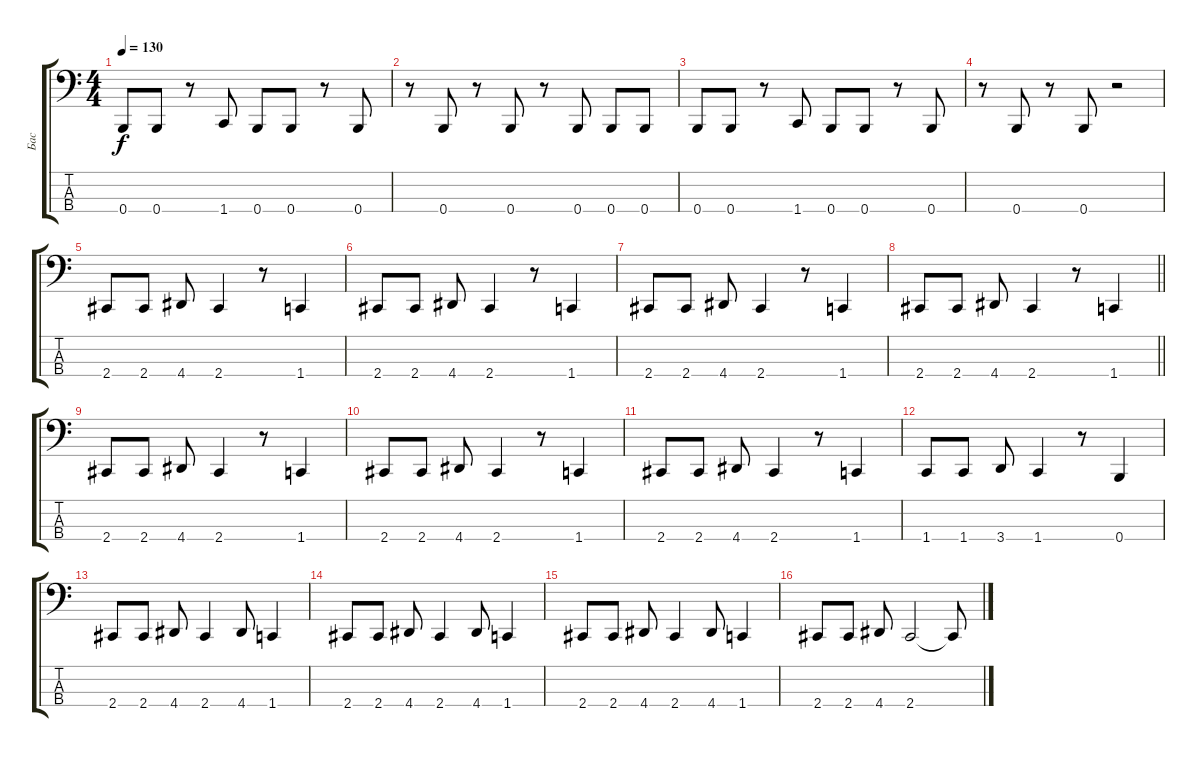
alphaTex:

\track ("Бас" "Бас") {instrument electricbasspick}
\staff {score tabs}
\tuning (E2 B1 Gb1 B0) {hide}
\ts (4 4)
\tempo 130
\clef f4
\ks c
0.4.8{dy f instrument electricbasspick} 0.4.8 r.8 1.4.8 0.4.8 0.4.8 r.8 0.4.8 |
r.8 0.4.8 r.8 0.4.8 r.8 0.4.8 0.4.8 0.4.8 |
0.4.8 0.4.8 r.8 1.4.8 0.4.8 0.4.8 r.8 0.4.8 |
r.8 0.4.8 r.8 0.4.8 r.2 |
2.4.8{instrument slapbass1} 2.4.8 4.4.8 2.4.4 r.8 1.4.4 |
2.4.8 2.4.8 4.4.8 2.4.4 r.8 1.4.4 |
2.4.8 2.4.8 4.4.8 2.4.4 r.8 1.4.4 |
\barLineRight lightlight
2.4.8 2.4.8 4.4.8 2.4.4 r.8 1.4.4 |
2.4.8 2.4.8 4.4.8 2.4.4 r.8 1.4.4 |
2.4.8 2.4.8 4.4.8 2.4.4 r.8 1.4.4 |
2.4.8 2.4.8 4.4.8 2.4.4 r.8 1.4.4 |
1.4.8 1.4.8 3.4.8 1.4.4 r.8 0.4.4 |
2.4.8{instrument electricbasspick} 2.4.8 4.4.8 2.4.4 4.4.8 1.4.4 |
2.4.8 2.4.8 4.4.8 2.4.4 4.4.8 1.4.4 |
2.4.8 2.4.8 4.4.8 2.4.4 4.4.8 1.4.4 |
2.4.8 2.4.8 4.4.8 2.4.2 2.4{t}.8
